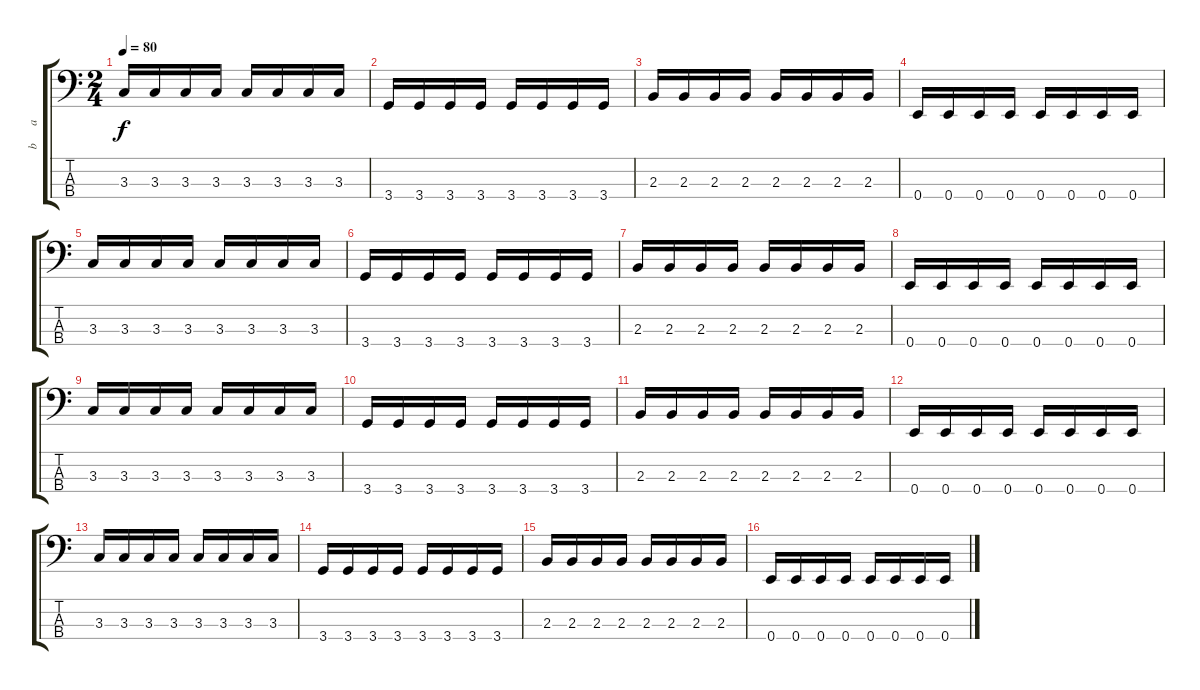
\track ("b      a       s      s" "b      a  ") {instrument electricbassfinger}
\staff {score tabs}
\tuning (G2 D2 A1 E1) {hide}
\ts (2 4)
\tempo 80
\clef f4
\ks c
3.3.16{dy f} 3.3.16 3.3.16 3.3.16 3.3.16 3.3.16 3.3.16 3.3.16 |
3.4.16 3.4.16 3.4.16 3.4.16 3.4.16 3.4.16 3.4.16 3.4.16 |
2.3.16 2.3.16 2.3.16 2.3.16 2.3.16 2.3.16 2.3.16 2.3.16 |
0.4.16 0.4.16 0.4.16 0.4.16 0.4.16 0.4.16 0.4.16 0.4.16 |
3.3.16 3.3.16 3.3.16 3.3.16 3.3.16 3.3.16 3.3.16 3.3.16 |
3.4.16 3.4.16 3.4.16 3.4.16 3.4.16 3.4.16 3.4.16 3.4.16 |
2.3.16 2.3.16 2.3.16 2.3.16 2.3.16 2.3.16 2.3.16 2.3.16 |
0.4.16 0.4.16 0.4.16 0.4.16 0.4.16 0.4.16 0.4.16 0.4.16 |
3.3.16 3.3.16 3.3.16 3.3.16 3.3.16 3.3.16 3.3.16 3.3.16 |
3.4.16 3.4.16 3.4.16 3.4.16 3.4.16 3.4.16 3.4.16 3.4.16 |
2.3.16 2.3.16 2.3.16 2.3.16 2.3.16 2.3.16 2.3.16 2.3.16 |
0.4.16 0.4.16 0.4.16 0.4.16 0.4.16 0.4.16 0.4.16 0.4.16 |
3.3.16 3.3.16 3.3.16 3.3.16 3.3.16 3.3.16 3.3.16 3.3.16 |
3.4.16 3.4.16 3.4.16 3.4.16 3.4.16 3.4.16 3.4.16 3.4.16 |
2.3.16 2.3.16 2.3.16 2.3.16 2.3.16 2.3.16 2.3.16 2.3.16 |
0.4.16 0.4.16 0.4.16 0.4.16 0.4.16 0.4.16 0.4.16 0.4.16
